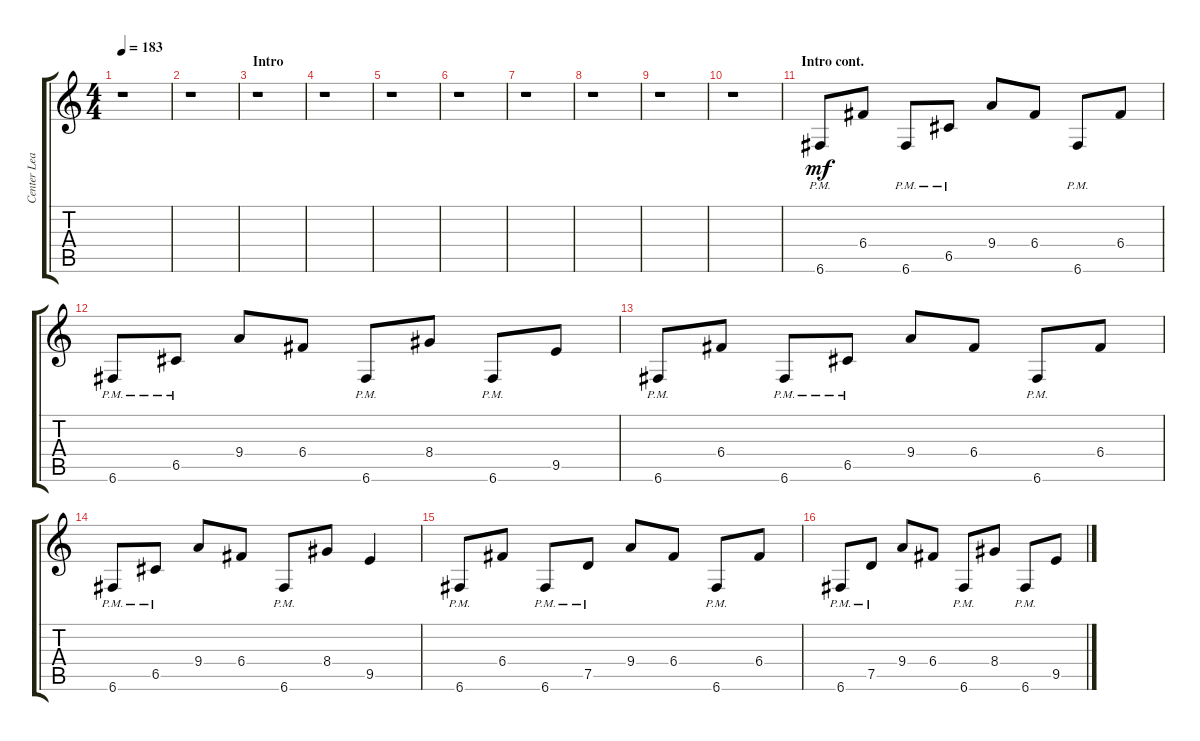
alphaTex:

\track ("Center Lead 1" "Center Lea") {instrument overdrivenguitar}
\staff {score tabs}
\tuning (D4 A3 F3 C3 G2 C2) {hide}
\ts (4 4)
\tempo 183
\clef g2
\ks aminor
r.1{dy mf instrument overdrivenguitar} |
r.1 |
\section ("" "Intro")
r.1 |
r.1 |
r.1 |
r.1 |
r.1 |
r.1 |
r.1 |
r.1 |
\section ("" "Intro cont.")
6.6{pm}.8 6.4.8 6.6{pm}.8 6.5{pm}.8 9.4.8 6.4.8 6.6{pm}.8 6.4.8 |
6.6{pm}.8 6.5{pm}.8 9.4.8 6.4.8 6.6{pm}.8 8.4.8 6.6{pm}.8 9.5.8 |
6.6{pm}.8 6.4.8 6.6{pm}.8 6.5{pm}.8 9.4.8 6.4.8 6.6{pm}.8 6.4.8 |
6.6{pm}.8 6.5{pm}.8 9.4.8 6.4.8 6.6{pm}.8 8.4.8 9.5.4 |
6.6{pm}.8 6.4.8 6.6{pm}.8 7.5{pm}.8 9.4.8 6.4.8 6.6{pm}.8 6.4.8 |
6.6{pm}.8 7.5{pm}.8 9.4.8 6.4.8 6.6{pm}.8 8.4.8 6.6{pm}.8 9.5.8
